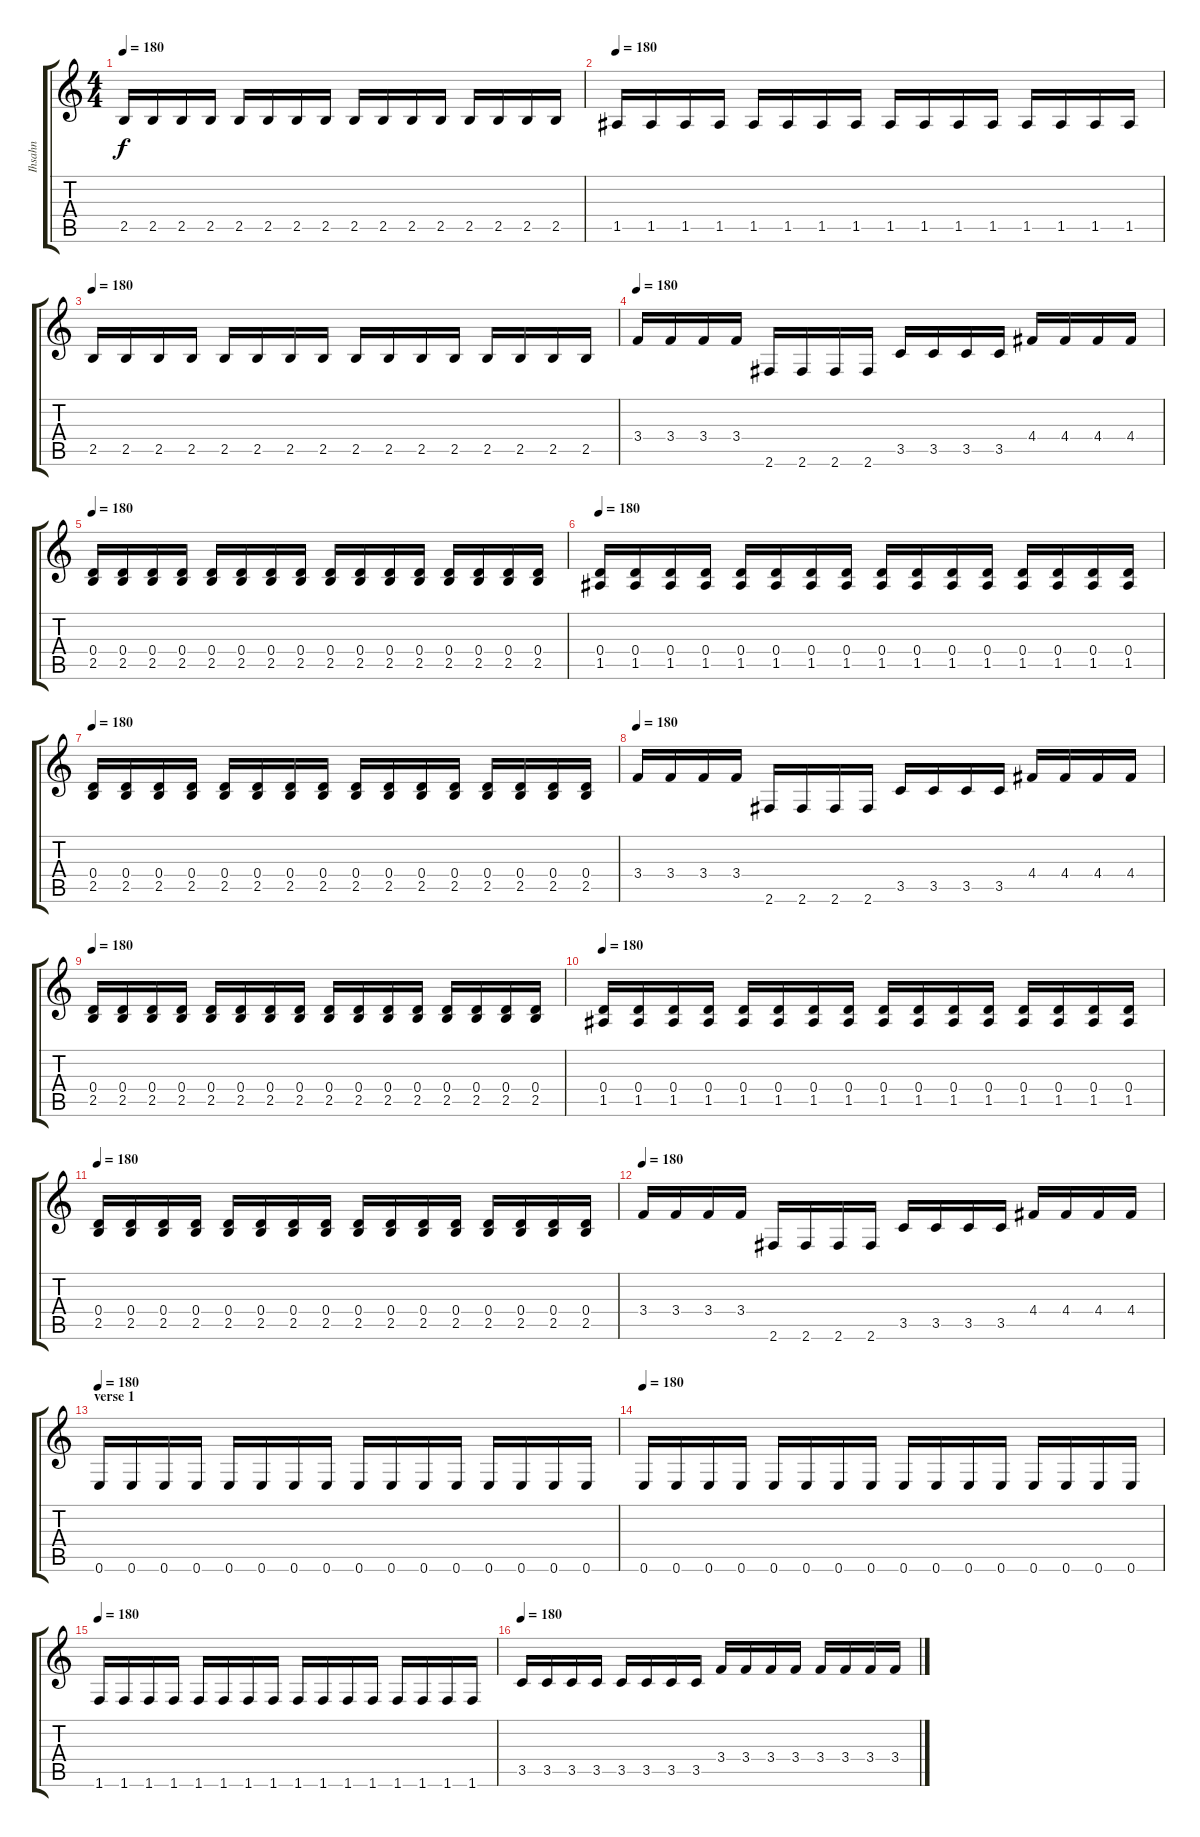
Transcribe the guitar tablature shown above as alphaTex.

\track ("Ihsahn" "Ihsahn") {instrument distortionguitar}
\staff {score tabs}
\tuning (E4 B3 G3 D3 A2 E2) {hide}
\ts (4 4)
\tempo 180
\clef g2
\ks c
2.5.16{dy f} 2.5.16 2.5.16 2.5.16 2.5.16 2.5.16 2.5.16 2.5.16 2.5.16 2.5.16 2.5.16 2.5.16 2.5.16 2.5.16 2.5.16 2.5.16 |
\tempo 180
1.5.16 1.5.16 1.5.16 1.5.16 1.5.16 1.5.16 1.5.16 1.5.16 1.5.16 1.5.16 1.5.16 1.5.16 1.5.16 1.5.16 1.5.16 1.5.16 |
\tempo 180
2.5.16 2.5.16 2.5.16 2.5.16 2.5.16 2.5.16 2.5.16 2.5.16 2.5.16 2.5.16 2.5.16 2.5.16 2.5.16 2.5.16 2.5.16 2.5.16 |
\tempo 180
3.4.16 3.4.16 3.4.16 3.4.16 2.6.16 2.6.16 2.6.16 2.6.16 3.5.16 3.5.16 3.5.16 3.5.16 4.4.16 4.4.16 4.4.16 4.4.16 |
\tempo 180
(0.4 2.5).16 (0.4 2.5).16 (0.4 2.5).16 (0.4 2.5).16 (0.4 2.5).16 (0.4 2.5).16 (0.4 2.5).16 (0.4 2.5).16 (0.4 2.5).16 (0.4 2.5).16 (0.4 2.5).16 (0.4 2.5).16 (0.4 2.5).16 (0.4 2.5).16 (0.4 2.5).16 (0.4 2.5).16 |
\tempo 180
(0.4 1.5).16 (0.4 1.5).16 (0.4 1.5).16 (0.4 1.5).16 (0.4 1.5).16 (0.4 1.5).16 (0.4 1.5).16 (0.4 1.5).16 (0.4 1.5).16 (0.4 1.5).16 (0.4 1.5).16 (0.4 1.5).16 (0.4 1.5).16 (0.4 1.5).16 (0.4 1.5).16 (0.4 1.5).16 |
\tempo 180
(0.4 2.5).16 (0.4 2.5).16 (0.4 2.5).16 (0.4 2.5).16 (0.4 2.5).16 (0.4 2.5).16 (0.4 2.5).16 (0.4 2.5).16 (0.4 2.5).16 (0.4 2.5).16 (0.4 2.5).16 (0.4 2.5).16 (0.4 2.5).16 (0.4 2.5).16 (0.4 2.5).16 (0.4 2.5).16 |
\tempo 180
3.4.16 3.4.16 3.4.16 3.4.16 2.6.16 2.6.16 2.6.16 2.6.16 3.5.16 3.5.16 3.5.16 3.5.16 4.4.16 4.4.16 4.4.16 4.4.16 |
\tempo 180
(0.4 2.5).16 (0.4 2.5).16 (0.4 2.5).16 (0.4 2.5).16 (0.4 2.5).16 (0.4 2.5).16 (0.4 2.5).16 (0.4 2.5).16 (0.4 2.5).16 (0.4 2.5).16 (0.4 2.5).16 (0.4 2.5).16 (0.4 2.5).16 (0.4 2.5).16 (0.4 2.5).16 (0.4 2.5).16 |
\tempo 180
(0.4 1.5).16 (0.4 1.5).16 (0.4 1.5).16 (0.4 1.5).16 (0.4 1.5).16 (0.4 1.5).16 (0.4 1.5).16 (0.4 1.5).16 (0.4 1.5).16 (0.4 1.5).16 (0.4 1.5).16 (0.4 1.5).16 (0.4 1.5).16 (0.4 1.5).16 (0.4 1.5).16 (0.4 1.5).16 |
\tempo 180
(0.4 2.5).16 (0.4 2.5).16 (0.4 2.5).16 (0.4 2.5).16 (0.4 2.5).16 (0.4 2.5).16 (0.4 2.5).16 (0.4 2.5).16 (0.4 2.5).16 (0.4 2.5).16 (0.4 2.5).16 (0.4 2.5).16 (0.4 2.5).16 (0.4 2.5).16 (0.4 2.5).16 (0.4 2.5).16 |
\tempo 180
3.4.16 3.4.16 3.4.16 3.4.16 2.6.16 2.6.16 2.6.16 2.6.16 3.5.16 3.5.16 3.5.16 3.5.16 4.4.16 4.4.16 4.4.16 4.4.16 |
\section ("" "verse 1")
\tempo 180
0.6.16 0.6.16 0.6.16 0.6.16 0.6.16 0.6.16 0.6.16 0.6.16 0.6.16 0.6.16 0.6.16 0.6.16 0.6.16 0.6.16 0.6.16 0.6.16 |
\tempo 180
0.6.16 0.6.16 0.6.16 0.6.16 0.6.16 0.6.16 0.6.16 0.6.16 0.6.16 0.6.16 0.6.16 0.6.16 0.6.16 0.6.16 0.6.16 0.6.16 |
\tempo 180
1.6.16 1.6.16 1.6.16 1.6.16 1.6.16 1.6.16 1.6.16 1.6.16 1.6.16 1.6.16 1.6.16 1.6.16 1.6.16 1.6.16 1.6.16 1.6.16 |
\tempo 180
3.5.16 3.5.16 3.5.16 3.5.16 3.5.16 3.5.16 3.5.16 3.5.16 3.4.16 3.4.16 3.4.16 3.4.16 3.4.16 3.4.16 3.4.16 3.4.16
